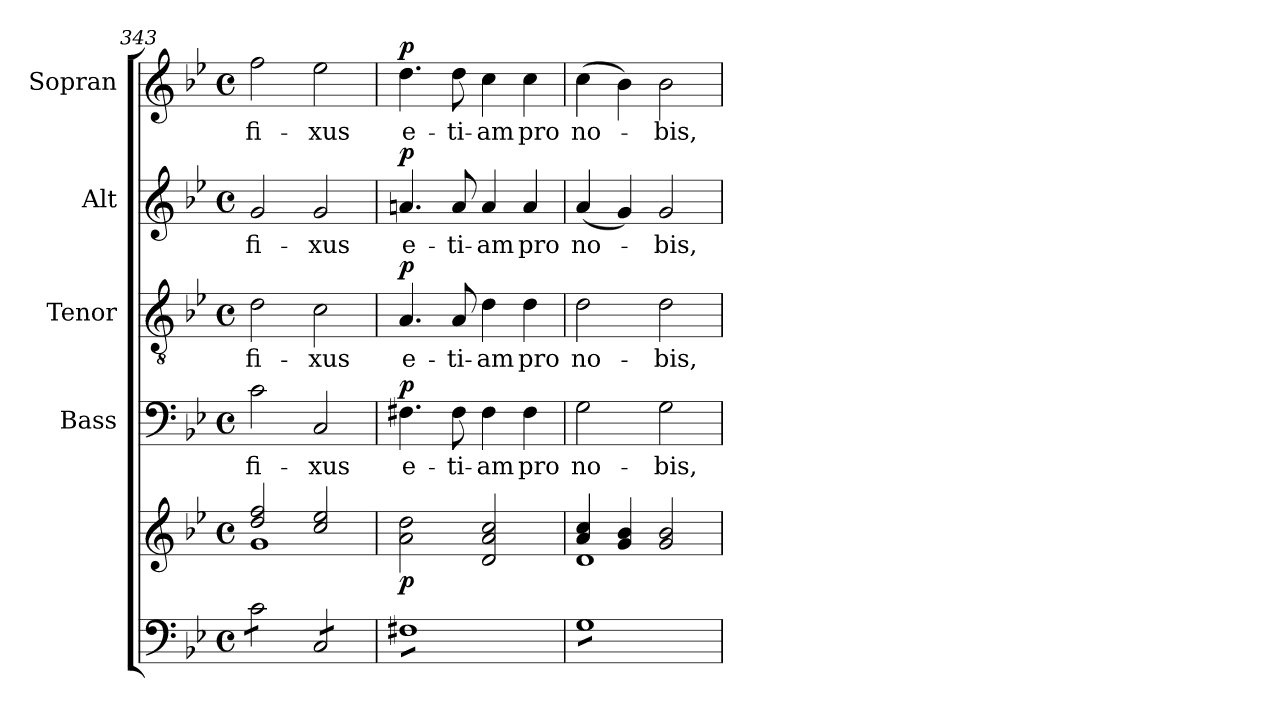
**kern	**kern	**dynam	**kern	**text	**dynam	**kern	**text	**dynam	**kern	**text	**dynam	**kern	**text	**dynam
*part5	*part5	*part5	*part4	*part4	*part4	*part3	*part3	*part3	*part2	*part2	*part2	*part1	*part1	*part1
*staff6	*staff5	*staff5/6	*staff4	*staff4	*staff4	*staff3	*staff3	*staff3	*staff2	*staff2	*staff2	*staff1	*staff1	*staff1
*	*	*	*I"Bass	*	*	*I"Tenor	*	*	*I"Alt	*	*	*I"Sopran	*	*
*	*	*	*I'B.	*	*	*I'T.	*	*	*I'A.	*	*	*I'S.	*	*
*clefF4	*clefG2	*	*clefF4	*	*	*clefGv2	*	*	*clefG2	*	*	*clefG2	*	*
*k[b-e-]	*k[b-e-]	*	*k[b-e-]	*	*	*k[b-e-]	*	*	*k[b-e-]	*	*	*k[b-e-]	*	*
*B-:	*B-:	*	*B-:	*	*	*B-:	*	*	*B-:	*	*	*B-:	*	*
*M4/4	*M4/4	*	*M4/4	*	*	*M4/4	*	*	*M4/4	*	*	*M4/4	*	*
*met(c)	*met(c)	*	*met(c)	*	*	*met(c)	*	*	*met(c)	*	*	*met(c)	*	*
=343	=343	=343	=343	=343	=343	=343	=343	=343	=343	=343	=343	=343	=343	=343
*	*^	*	*	*	*	*	*	*	*	*	*	*	*	*
!	!	!	!	!	!LO:LY:b	!	!	!LO:LY:b	!	!	!LO:LY:b	!	!	!LO:LY:b	!
*tremolo	*	*	*	*	*	*	*	*	*	*	*	*	*	*	*
8c\L	2dd/ 2ff/	1g	.	2c\	-fi-	.	2d\	-fi-	.	2g/	-fi-	.	2ff\	-fi-	.
8c\	.	.	.	.	.	.	.	.	.	.	.	.	.	.	.
8c\	.	.	.	.	.	.	.	.	.	.	.	.	.	.	.
8c\J	.	.	.	.	.	.	.	.	.	.	.	.	.	.	.
!	!	!	!	!	!LO:LY:b	!	!	!LO:LY:b	!	!	!LO:LY:b	!	!	!LO:LY:b	!
8C/L	2cc/ 2ee-/	.	.	2C/	-xus	.	2c\	-xus	.	2g/	-xus	.	2ee-\	-xus	.
8C/	.	.	.	.	.	.	.	.	.	.	.	.	.	.	.
8C/	.	.	.	.	.	.	.	.	.	.	.	.	.	.	.
8C/J	.	.	.	.	.	.	.	.	.	.	.	.	.	.	.
*	*v	*v	*	*	*	*	*	*	*	*	*	*	*	*	*
=344	=344	=344	=344	=344	=344	=344	=344	=344	=344	=344	=344	=344	=344	=344
!	!	!LO:DY:b	!	!LO:LY:b	!LO:DY:a	!	!LO:LY:b	!LO:DY:a	!	!LO:LY:b	!LO:DY:a	!	!LO:LY:b	!LO:DY:a
8F#XL	2a\ 2dd\	p	4.F#X\	e-	p	4.A/	e-	p	4.an/	e-	p	4.dd\	e-	p
8F#X	.	.	.	.	.	.	.	.	.	.	.	.	.	.
8F#X	.	.	.	.	.	.	.	.	.	.	.	.	.	.
!	!	!	!	!LO:LY:b	!	!	!LO:LY:b	!	!	!LO:LY:b	!	!	!LO:LY:b	!
8F#X	.	.	8F#\	-ti-	.	8A/	-ti-	.	8a/	-ti-	.	8dd\	-ti-	.
!	!	!	!	!LO:LY:b	!	!	!LO:LY:b	!	!	!LO:LY:b	!	!	!LO:LY:b	!
8F#X	2d/ 2a/ 2cc/	.	4F#\	-am	.	4d\	-am	.	4a/	-am	.	4cc\	-am	.
8F#X	.	.	.	.	.	.	.	.	.	.	.	.	.	.
!	!	!	!	!LO:LY:b	!	!	!LO:LY:b	!	!	!LO:LY:b	!	!	!LO:LY:b	!
8F#X	.	.	4F#\	pro	.	4d\	pro	.	4a/	pro	.	4cc\	pro	.
8F#XJ	.	.	.	.	.	.	.	.	.	.	.	.	.	.
!!LO:PB:g=z
=345	=345	=345	=345	=345	=345	=345	=345	=345	=345	=345	=345	=345	=345	=345
*	*^	*	*	*	*	*	*	*	*	*	*	*	*	*
!	!	!	!	!	!LO:LY:b	!	!	!LO:LY:b	!	!	!LO:LY:b	!	!	!LO:LY:b	!
8GL	4a/ 4cc/	1d	.	2G\	no-	.	2d\	no-	.	(<4a/	no-	.	(>4cc\	no-	.
8G	.	.	.	.	.	.	.	.	.	.	.	.	.	.	.
8G	4g/ 4b-/	.	.	.	.	.	.	.	.	4g/)	.	.	4b-\)	.	.
8G	.	.	.	.	.	.	.	.	.	.	.	.	.	.	.
!	!	!	!	!	!LO:LY:b	!	!	!LO:LY:b	!	!	!LO:LY:b	!	!	!LO:LY:b	!
8G	2g/ 2b-/	.	.	2G\	-bis,	.	2d\	-bis,	.	2g/	-bis,	.	2b-\	-bis,	.
8G	.	.	.	.	.	.	.	.	.	.	.	.	.	.	.
8G	.	.	.	.	.	.	.	.	.	.	.	.	.	.	.
8GJ	.	.	.	.	.	.	.	.	.	.	.	.	.	.	.
*Xtremolo	*	*	*	*	*	*	*	*	*	*	*	*	*	*	*
*	*v	*v	*	*	*	*	*	*	*	*	*	*	*	*	*
=	=	=	=	=	=	=	=	=	=	=	=	=	=	=
*-	*-	*-	*-	*-	*-	*-	*-	*-	*-	*-	*-	*-	*-	*-
